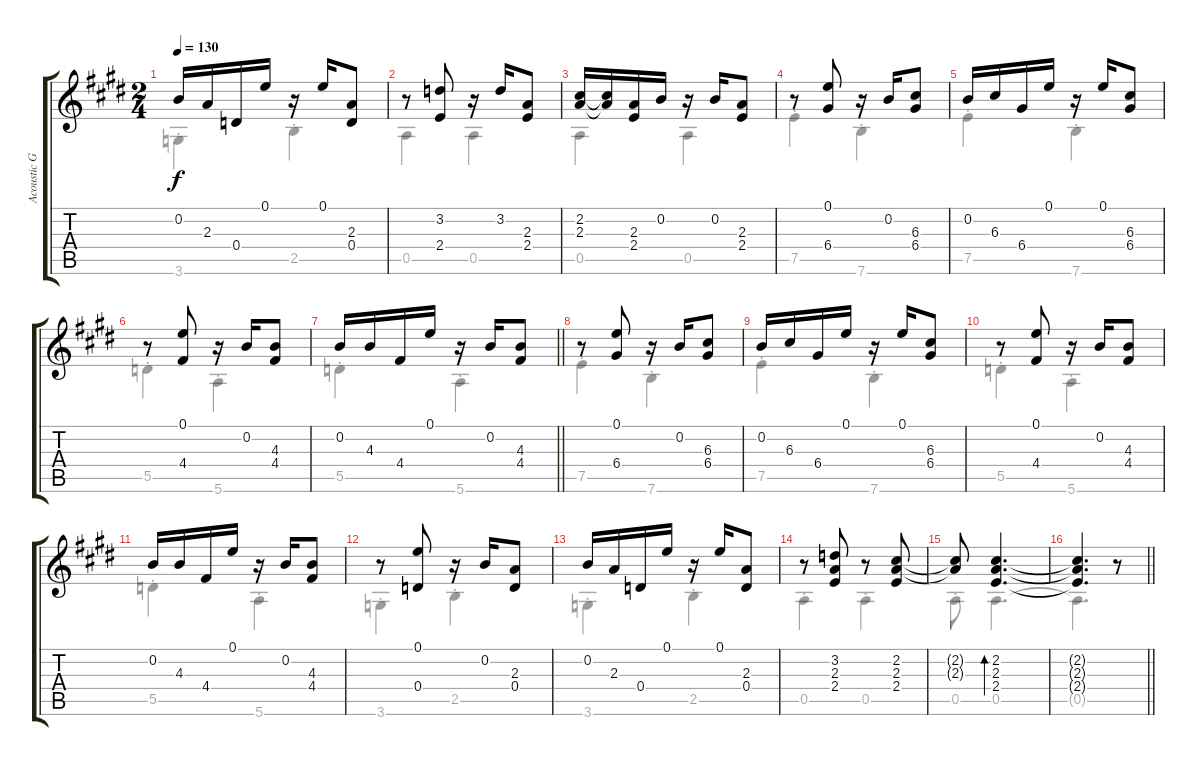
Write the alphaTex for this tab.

\track ("Acoustic Guitar" "Acoustic G") {instrument acousticguitarsteel}
\staff {score tabs}
\tuning (E4 B3 G3 D3 A2 E2) {hide}
\voice
\ts (2 4)
\tempo 130
\clef g2
\ks c#minor
0.2.16{dy f} 2.3.16 0.4.16 0.1.16 r.16 0.1.16 (2.3 0.4).8 |
r.8 (3.2 2.4).8 r.16 3.2.16 (2.3 2.4).8 |
(2.2 2.3).16 (2.2{t} 2.3{t}).16 (2.3 2.4).16 0.2.16 r.16 0.2.16 (2.3 2.4).8 |
r.8 (0.1 6.4).8 r.16 0.2.16 (6.3 6.4).8 |
0.2.16 6.3.16 6.4.16 0.1.16 r.16 0.1.16 (6.3 6.4).8 |
r.8 (0.1 4.4).8 r.16 0.2.16 (4.3 4.4).8 |
\barLineRight lightlight
0.2.16 4.3.16 4.4.16 0.1.16 r.16 0.2.16 (4.3 4.4).8 |
r.8 (0.1 6.4).8 r.16 0.2.16 (6.3 6.4).8 |
0.2.16 6.3.16 6.4.16 0.1.16 r.16 0.1.16 (6.3 6.4).8 |
r.8 (0.1 4.4).8 r.16 0.2.16 (4.3 4.4).8 |
0.2.16 4.3.16 4.4.16 0.1.16 r.16 0.2.16 (4.3 4.4).8 |
\ks e
r.8 (0.1 0.4).8 r.16 0.2.16 (2.3 0.4).8 |
\ks c#minor
0.2.16 2.3.16 0.4.16 0.1.16 r.16 0.1.16 (2.3 0.4).8 |
r.8 (3.2 2.3 2.4).8 r.8 (2.2 2.3 2.4).8 |
(2.2{t} 2.3{t}).8 (2.2 2.3 2.4).4{d bd 30} |
\barLineRight lightlight
\ks e
(2.2{t} 2.3{t} 2.4{t}).4{d} r.8
\voice
\clef g2
\ottava regular
\simile none
\ks c#minor
3.6{st}.4{dy f} 2.5{st}.4 |
0.5.4 0.5.4 |
0.5.4 0.5.4 |
7.5{st}.4 7.6{st}.4 |
7.5{st}.4 7.6{st}.4 |
5.5{st}.4 5.6{st}.4 |
\barLineRight lightlight
5.5{st}.4 5.6{st}.4 |
7.5{st}.4 7.6{st}.4 |
7.5{st}.4 7.6{st}.4 |
5.5{st}.4 5.6{st}.4 |
5.5{st}.4 5.6{st}.4 |
\ks e
3.6{st}.4 2.5{st}.4 |
\ks c#minor
3.6{st}.4 2.5{st}.4 |
0.5{st}.4 0.5{st}.4 |
0.5{st}.8 0.5.4{d} |
\barLineRight lightlight
\ks e
0.5{t}.4{d}
